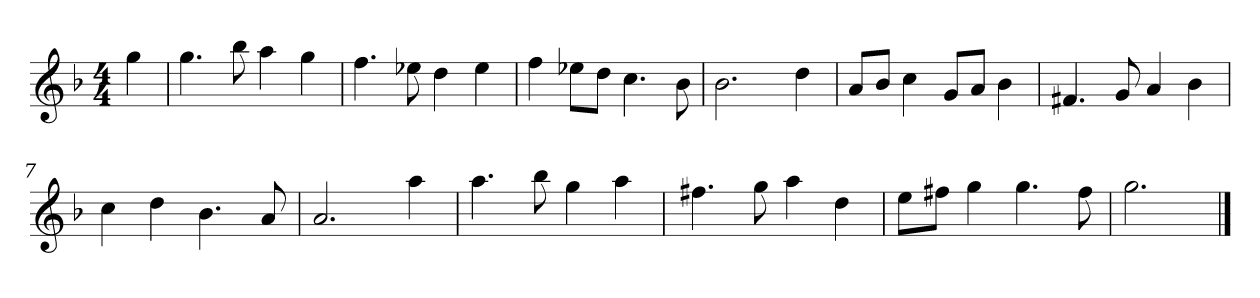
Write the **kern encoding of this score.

**kern
*part1
*staff1
*k[b-]
*M4/4
*MM120
=
4gg
=1
4.gg
8bb-
4aa
4gg
=2
4.ff
8ee-X
4dd
4ee-
=3
4ff
8ee-XL
8ddJ
4.cc
8b-
=4
2.b-
4dd
=5
8aL
8b-J
4cc
8gL
8aJ
4b-
=6
4.f#X
8g
4a
4b-
=7
4cc
4dd
4.b-
8a
=8
2.a
4aa
=9
4.aa
8bb-
4gg
4aa
=10
4.ff#X
8gg
4aa
4dd
=11
8eeL
8ff#XJ
4gg
4.gg
8ff#
=12
2.gg
==
*-
